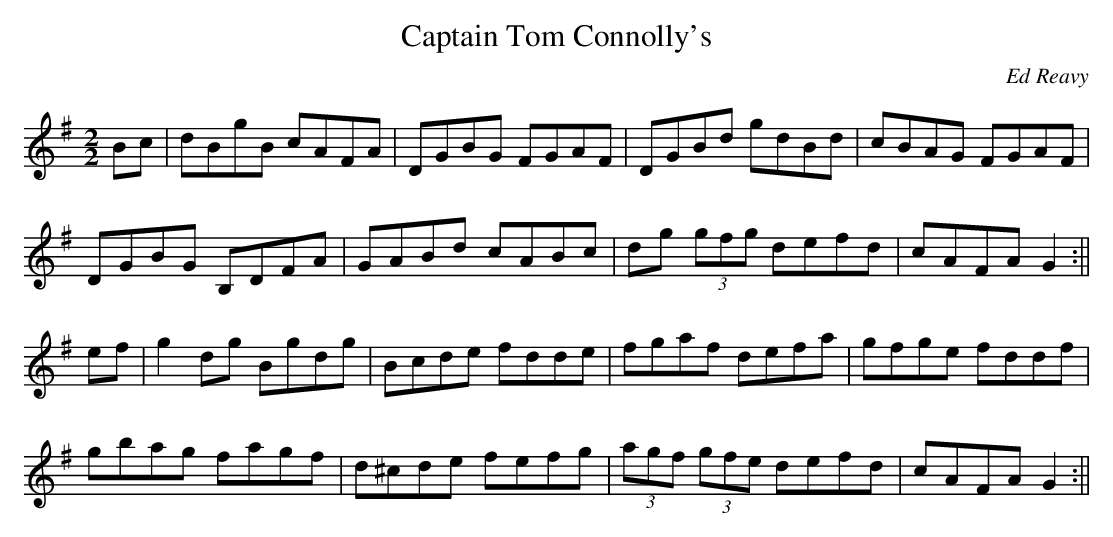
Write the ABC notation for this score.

X:1
T:Captain Tom Connolly's
C:Ed Reavy
M:2/2
L:1/8
K:G
Bc|dBgB cAFA|DGBG FGAF|DGBd gdBd|cBAG FGAF|
DGBG B,DFA|GABd cABc|dg (3gfg defd|cAFA G2:||
ef|g2 dg Bgdg|Bcde fdde|fgaf defa|gfge fddf|
gbag fagf|d^cde fefg|(3agf (3gfe defd|cAFA G2:||
